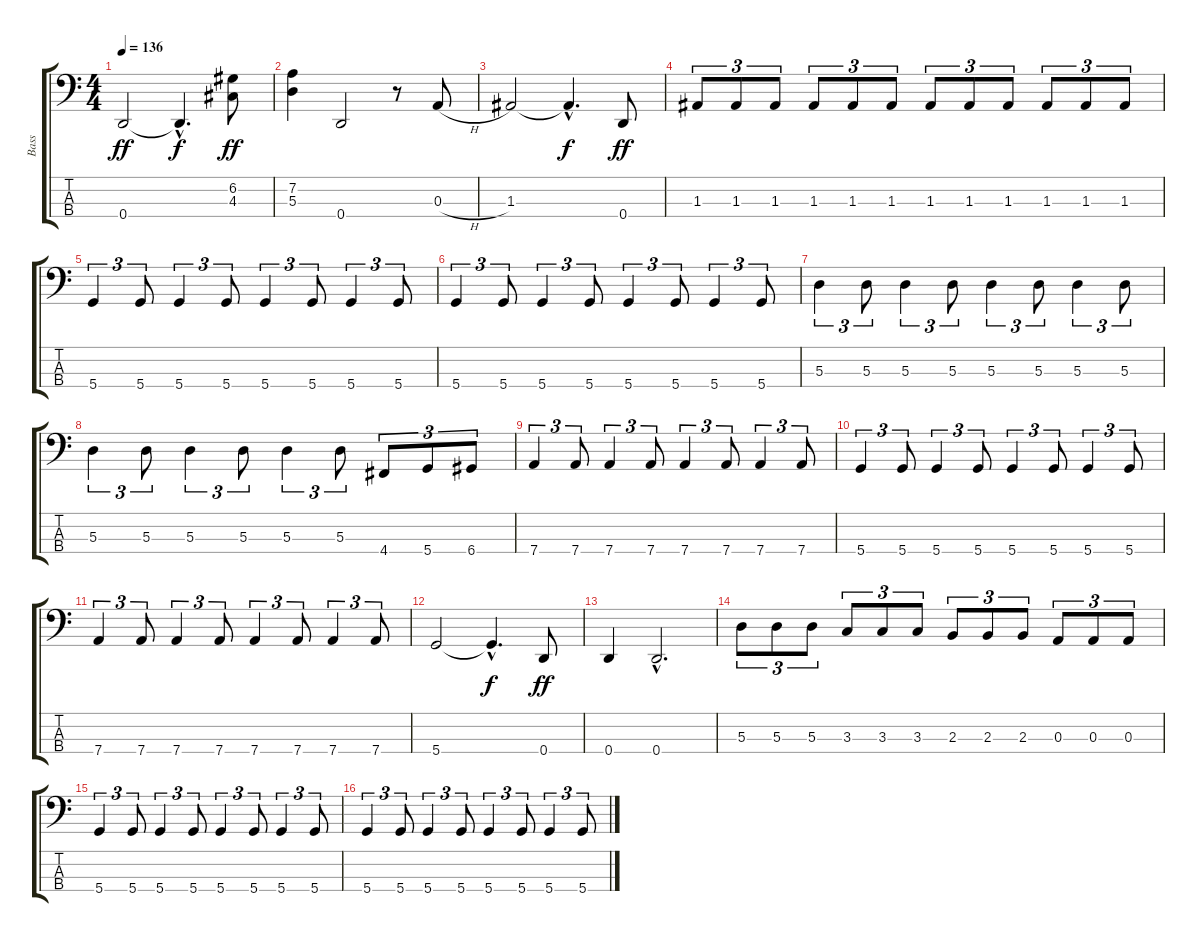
\track ("Bass" "Bass") {instrument electricbassfinger}
\staff {score tabs}
\tuning (G2 D2 A1 D1) {hide}
\ts (4 4)
\tempo 136
\clef f4
\ks c
0.4.2{dy ff} 0.4{hac t}.4{d dy f} (6.2 4.3).8{dy ff} |
(7.2 5.3).4 0.4.2 r.8 0.3{h}.8 |
1.3.2 1.3{hac t}.4{d dy f} 0.4.8{dy ff} |
1.3.8{tu (3 2)} 1.3.8{tu (3 2)} 1.3.8{tu (3 2)} 1.3.8{tu (3 2)} 1.3.8{tu (3 2)} 1.3.8{tu (3 2)} 1.3.8{tu (3 2)} 1.3.8{tu (3 2)} 1.3.8{tu (3 2)} 1.3.8{tu (3 2)} 1.3.8{tu (3 2)} 1.3.8{tu (3 2)} |
5.4.4{tu (3 2)} 5.4.8{tu (3 2)} 5.4.4{tu (3 2)} 5.4.8{tu (3 2)} 5.4.4{tu (3 2)} 5.4.8{tu (3 2)} 5.4.4{tu (3 2)} 5.4.8{tu (3 2)} |
5.4.4{tu (3 2)} 5.4.8{tu (3 2)} 5.4.4{tu (3 2)} 5.4.8{tu (3 2)} 5.4.4{tu (3 2)} 5.4.8{tu (3 2)} 5.4.4{tu (3 2)} 5.4.8{tu (3 2)} |
5.3.4{tu (3 2)} 5.3.8{tu (3 2)} 5.3.4{tu (3 2)} 5.3.8{tu (3 2)} 5.3.4{tu (3 2)} 5.3.8{tu (3 2)} 5.3.4{tu (3 2)} 5.3.8{tu (3 2)} |
5.3.4{tu (3 2)} 5.3.8{tu (3 2)} 5.3.4{tu (3 2)} 5.3.8{tu (3 2)} 5.3.4{tu (3 2)} 5.3.8{tu (3 2)} 4.4.8{tu (3 2)} 5.4.8{tu (3 2)} 6.4.8{tu (3 2)} |
7.4.4{tu (3 2)} 7.4.8{tu (3 2)} 7.4.4{tu (3 2)} 7.4.8{tu (3 2)} 7.4.4{tu (3 2)} 7.4.8{tu (3 2)} 7.4.4{tu (3 2)} 7.4.8{tu (3 2)} |
5.4.4{tu (3 2)} 5.4.8{tu (3 2)} 5.4.4{tu (3 2)} 5.4.8{tu (3 2)} 5.4.4{tu (3 2)} 5.4.8{tu (3 2)} 5.4.4{tu (3 2)} 5.4.8{tu (3 2)} |
7.4.4{tu (3 2)} 7.4.8{tu (3 2)} 7.4.4{tu (3 2)} 7.4.8{tu (3 2)} 7.4.4{tu (3 2)} 7.4.8{tu (3 2)} 7.4.4{tu (3 2)} 7.4.8{tu (3 2)} |
5.4.2 5.4{hac t}.4{d dy f} 0.4.8{dy ff} |
0.4.4 0.4{hac}.2{d} |
5.3.8{tu (3 2)} 5.3.8{tu (3 2)} 5.3.8{tu (3 2)} 3.3.8{tu (3 2)} 3.3.8{tu (3 2)} 3.3.8{tu (3 2)} 2.3.8{tu (3 2)} 2.3.8{tu (3 2)} 2.3.8{tu (3 2)} 0.3.8{tu (3 2)} 0.3.8{tu (3 2)} 0.3.8{tu (3 2)} |
5.4.4{tu (3 2)} 5.4.8{tu (3 2)} 5.4.4{tu (3 2)} 5.4.8{tu (3 2)} 5.4.4{tu (3 2)} 5.4.8{tu (3 2)} 5.4.4{tu (3 2)} 5.4.8{tu (3 2)} |
5.4.4{tu (3 2)} 5.4.8{tu (3 2)} 5.4.4{tu (3 2)} 5.4.8{tu (3 2)} 5.4.4{tu (3 2)} 5.4.8{tu (3 2)} 5.4.4{tu (3 2)} 5.4.8{tu (3 2)}
